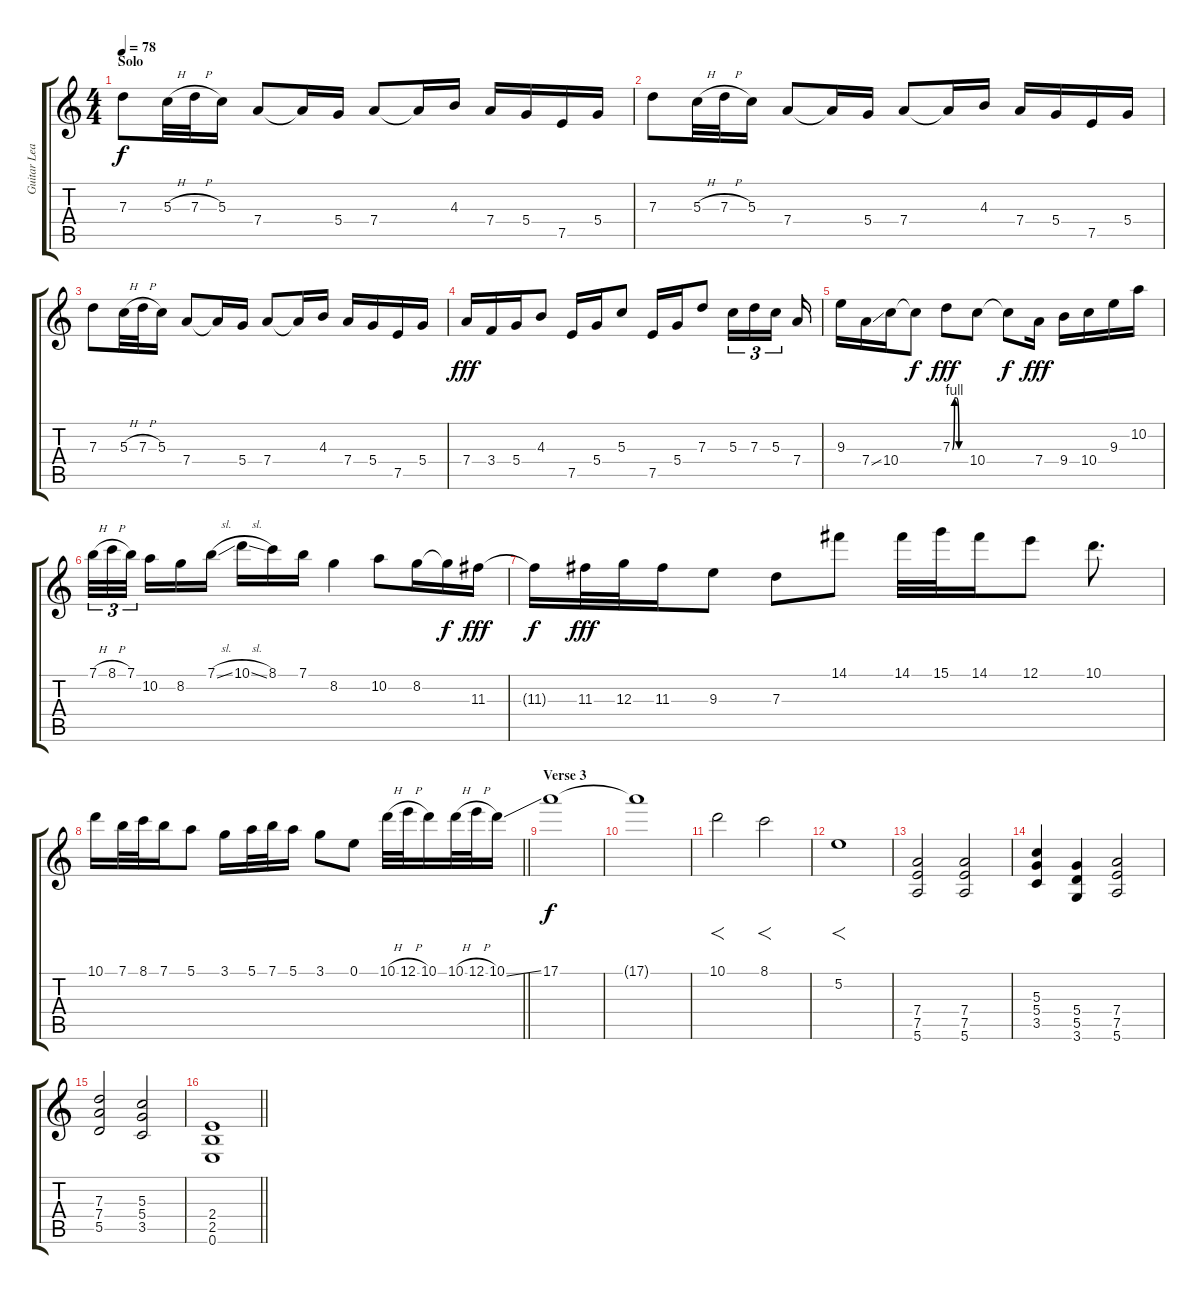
\track ("Guitar Lead" "Guitar Lea") {instrument distortionguitar}
\staff {score tabs}
\tuning (E4 B3 G3 D3 A2 E2) {hide}
\ts (4 4)
\section ("" "Solo")
\tempo 78
\clef g2
\ks c
7.3.8{dy f} 5.3{h}.32 7.3{h}.32 5.3.16 7.4.8 7.4{t}.16 5.4.16 7.4.8 7.4{t}.16 4.3.16 7.4.16 5.4.16 7.5.16 5.4.16 |
7.3.8 5.3{h}.32 7.3{h}.32 5.3.16 7.4.8 7.4{t}.16 5.4.16 7.4.8 7.4{t}.16 4.3.16 7.4.16 5.4.16 7.5.16 5.4.16 |
7.3.8 5.3{h}.32 7.3{h}.32 5.3.16 7.4.8 7.4{t}.16 5.4.16 7.4.8 7.4{t}.16 4.3.16 7.4.16 5.4.16 7.5.16 5.4.16 |
7.4.16{dy fff volume 16} 3.4.16 5.4.16 4.3.8 7.5.16 5.4.16 5.3.8 7.5.16 5.4.16 7.3.8 5.3.16{tu (3 2)} 7.3.16{tu (3 2)} 5.3.16{tu (3 2) beam splitsecondary} 7.4.16 |
9.3.16 7.4{ss}.16 10.4.16 10.4{t}.8{dy f} 7.3{be (custom 0 0 10 4 20 4 30 0 60 0)}.8{dy fff} 10.4.8 10.4{t}.8{dy f} 7.4.16{dy fff} 9.4.16 10.4.16 9.3.16 10.2.16 |
7.1{h}.32{tu (3 2)} 8.1{h}.32{tu (3 2)} 7.1.32{tu (3 2) beam splitsecondary} 10.2.16 8.2.16 7.1{sl}.16 10.1{sl}.16 8.1.16 7.1.16 8.2.4 10.2.8{beam merge} 8.2.16 8.2{t}.16{dy f} 11.3.16{dy fff} |
11.3{t}.16{dy f} 11.3.32{dy fff} 12.3.32 11.3.16 9.3.8 7.3.8 14.1.8 14.1.32 15.1.32 14.1.16 12.1.8 10.1.8{d} |
\barLineRight lightlight
10.1.16 7.1.32 8.1.32 7.1.16 5.1.8 3.1.16 5.1.32 7.1.32 5.1.16 3.1.8 0.1.8 10.1{h}.32 12.1{h}.32 10.1.16 10.1{h}.32 12.1{h}.32 10.1{ss}.16 |
\section ("" "Verse 3")
17.1.1{dy f volume 10} |
17.1{t}.1 |
10.1.2{f} 8.1.2{f} |
5.2.1{f} |
(7.4 7.5 5.6).2{volume 13} (7.4 7.5 5.6).2 |
(5.3 5.4 3.5).4 (5.4 5.5 3.6).4 (7.4 7.5 5.6).2 |
(7.3 7.4 5.5).2 (5.3 5.4 3.5).2 |
\barLineRight lightlight
(2.4 2.5 0.6).1
